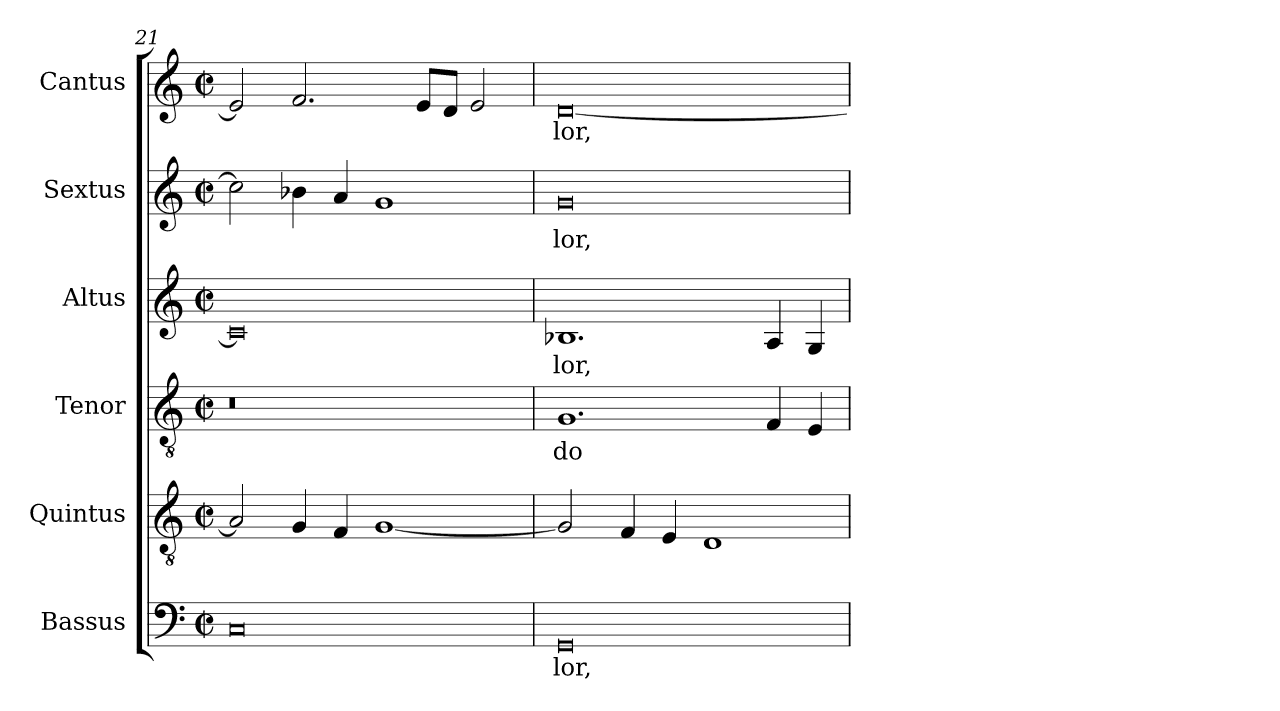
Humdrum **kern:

**kern	**text	**kern	**text	**kern	**text	**kern	**text	**kern	**text	**kern	**text
*part6	*part6	*part5	*part5	*part4	*part4	*part3	*part3	*part2	*part2	*part1	*part1
*staff6	*staff6	*staff5	*staff5	*staff4	*staff4	*staff3	*staff3	*staff2	*staff2	*staff1	*staff1
*I"Bassus	*	*I"Quintus	*	*I"Tenor	*	*I"Altus	*	*I"Sextus	*	*I"Cantus	*
!!LO:PB:g=z
*clefF4	*	*clefGv2	*	*clefGv2	*	*clefG2	*	*clefG2	*	*clefG2	*
*k[]	*	*k[]	*	*k[]	*	*k[]	*	*k[]	*	*k[]	*
*C:	*	*C:	*	*C:	*	*C:	*	*C:	*	*C:	*
*M2/2	*	*M2/2	*	*M2/2	*	*M2/2	*	*M2/2	*	*M2/2	*
*met(c|)	*	*met(c|)	*	*met(c|)	*	*met(c|)	*	*met(c|)	*	*met(c|)	*
=21	=21	=21	=21	=21	=21	=21	=21	=21	=21	=21	=21
!	!LO:LY:b	!	!LO:LY:b	!	!	!	!LO:LY:b	!	!LO:LY:b	!	!LO:LY:b
0C	--	2A/]	--	0r	.	0c]	.	2cc\]	.	2e/]	.
!	!	!	!LO:LY:b	!	!	!	!	!	!LO:LY:b	!	!LO:LY:b
.	.	4G/	--	.	.	.	.	4b-X\	.	2.f/	.
!	!	!	!LO:LY:b	!	!	!	!	!	!LO:LY:b	!	!
.	.	4F/	--	.	.	.	.	4a/	.	.	.
!	!	!	!LO:LY:b	!	!	!	!	!	!LO:LY:b	!	!
.	.	[<1G	--	.	.	.	.	1g	.	.	.
!	!	!	!	!	!	!	!	!	!	!	!LO:LY:b
.	.	.	.	.	.	.	.	.	.	8e/L	.
!	!	!	!	!	!	!	!	!	!	!	!LO:LY:b
.	.	.	.	.	.	.	.	.	.	8d/J	.
!	!	!	!	!	!	!	!	!	!	!	!LO:LY:b
.	.	.	.	.	.	.	.	.	.	2e/	.
=22	=22	=22	=22	=22	=22	=22	=22	=22	=22	=22	=22
!	!LO:LY:b	!	!LO:LY:b	!	!LO:LY:b:cj	!	!LO:LY:b	!	!LO:LY:b	!	!LO:LY:b
0GG	-lor,	2G/]	--	1.G	do	1.B-X	lor,	0g	lor,	[<0d	lor,
!	!	!	!LO:LY:b	!	!	!	!	!	!	!	!
.	.	4F/	--	.	.	.	.	.	.	.	.
!	!	!	!LO:LY:b	!	!	!	!	!	!	!	!
.	.	4E/	--	.	.	.	.	.	.	.	.
!	!	!	!LO:LY:b	!	!	!	!	!	!	!	!
.	.	1D	--	.	.	.	.	.	.	.	.
!	!	!	!	!	!LO:LY:b:cj	!	!LO:LY:b	!	!	!	!
.	.	.	.	4F/	.	4A/	.	.	.	.	.
!	!	!	!	!	!LO:LY:b:cj	!	!LO:LY:b	!	!	!	!
.	.	.	.	4E/	.	4G/	.	.	.	.	.
=	=	=	=	=	=	=	=	=	=	=	=
*-	*-	*-	*-	*-	*-	*-	*-	*-	*-	*-	*-
